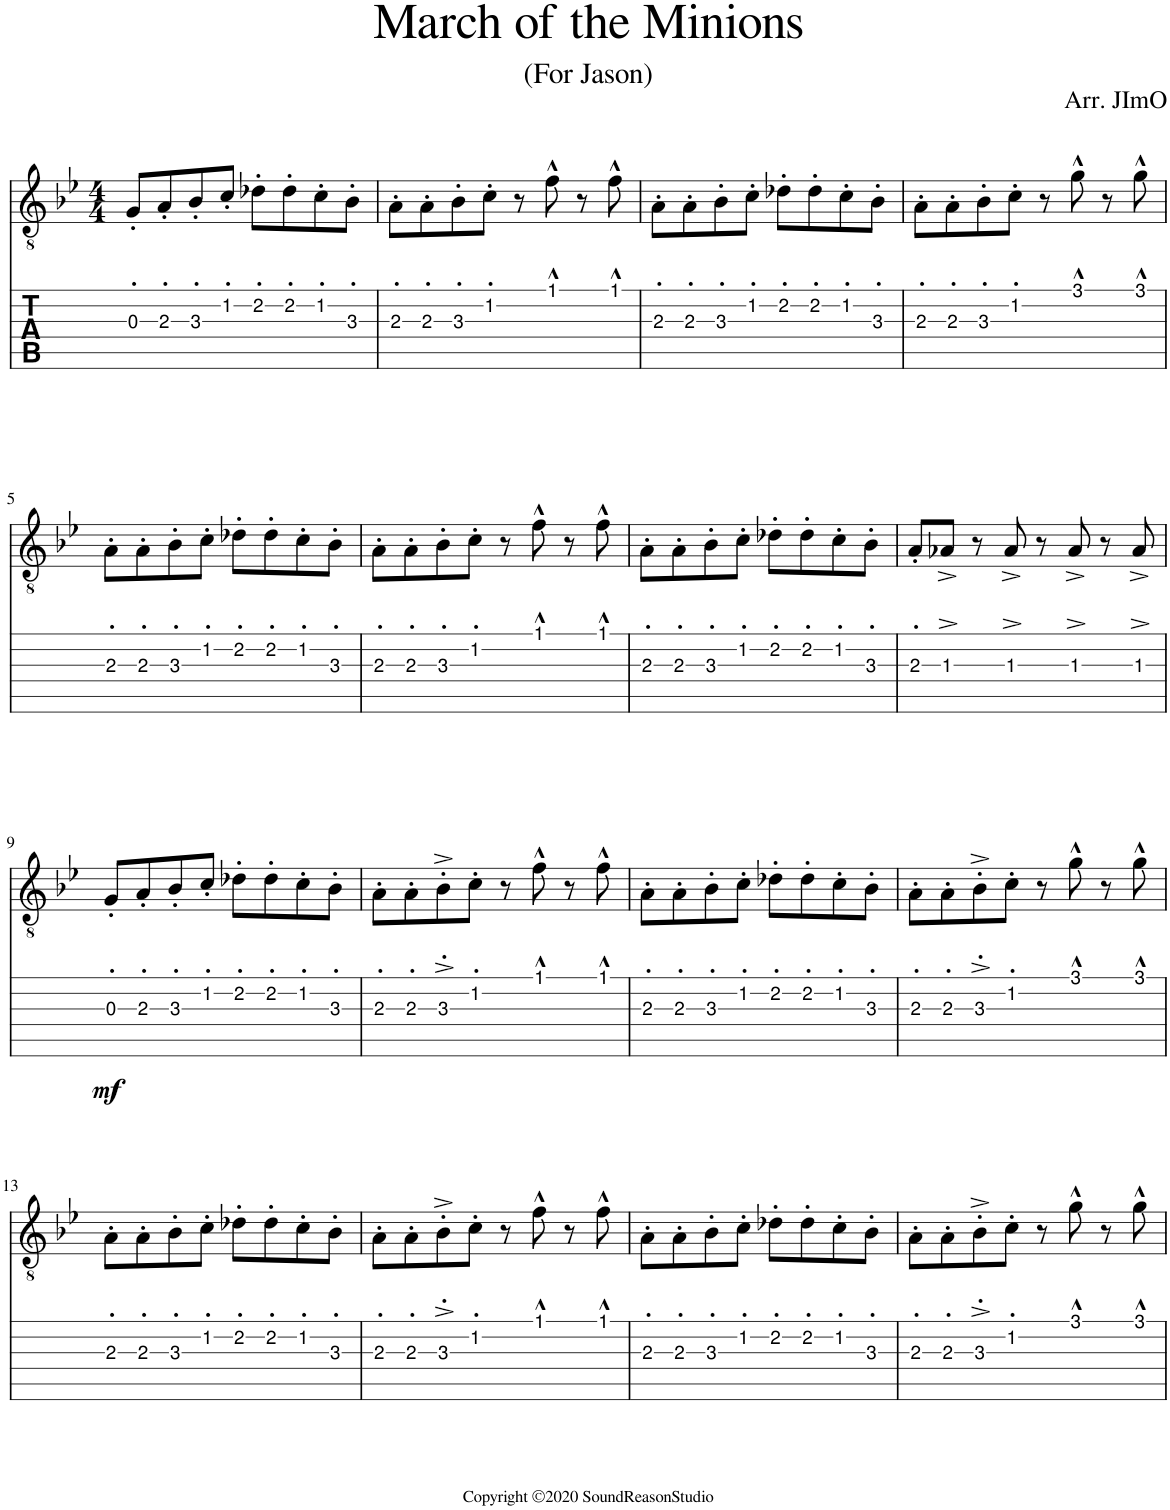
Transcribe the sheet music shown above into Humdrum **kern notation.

**kern	**kern	**dynam
*part1	*part1	*part1
*staff2	*staff1	*staff1/2
*I"Guitar	*	*
*I'Guit.	*	*
*stria6	*	*
*	*clefGv2	*
*k[b-e-]	*k[b-e-]	*
*M4/4	*M4/4	*
=1	=1	=1
8G'L	8G'/L	.
8A'J	8A'/	.
8B-'L	8B-'/	.
8c'J	8c'/J	.
8d-X'L	8d-X'\L	.
8d-'J	8d-'\	.
8c'L	8c'\	.
8B-'J	8B-'\J	.
=2	=2	=2
8A'L	8A'\L	.
8A'J	8A'\	.
8B-'L	8B-'\	.
8c'J	8c'\J	.
8r	8r	.
8f^^	8f^^\	.
8r	8r	.
8f^^	8f^^\	.
=3	=3	=3
8A'L	8A'\L	.
8A'J	8A'\	.
8B-'L	8B-'\	.
8c'J	8c'\J	.
8d-X'L	8d-X'\L	.
8d-'J	8d-'\	.
8c'L	8c'\	.
8B-'J	8B-'\J	.
=4	=4	=4
8A'L	8A'\L	.
8A'J	8A'\	.
8B-'L	8B-'\	.
8c'J	8c'\J	.
8r	8r	.
8g^^	8g^^\	.
8r	8r	.
8g^^	8g^^\	.
!!LO:LB:g=z
=5	=5	=5
8A'L	8A'\L	.
8A'J	8A'\	.
8B-'L	8B-'\	.
8c'J	8c'\J	.
8d-X'L	8d-X'\L	.
8d-'J	8d-'\	.
8c'L	8c'\	.
8B-'J	8B-'\J	.
=6	=6	=6
8A'L	8A'\L	.
8A'J	8A'\	.
8B-'L	8B-'\	.
8c'J	8c'\J	.
8r	8r	.
8f^^	8f^^\	.
8r	8r	.
8f^^	8f^^\	.
=7	=7	=7
8A'L	8A'\L	.
8A'J	8A'\	.
8B-'L	8B-'\	.
8c'J	8c'\J	.
8d-X'L	8d-X'\L	.
8d-'J	8d-'\	.
8c'L	8c'\	.
8B-'J	8B-'\J	.
=8	=8	=8
8A'L	8A'/L	.
8A-X^J	8A-X^/J	.
8r	8r	.
8A-^	8A-^/	.
8r	8r	.
8A-^	8A-^/	.
8r	8r	.
8A-^	8A-^/	.
!!LO:LB:g=z
=9	=9	=9
!	!	!LO:DY:b=2
8G'L	8G'/L	mf
8A'J	8A'/	.
8B-'L	8B-'/	.
8c'J	8c'/J	.
8d-X'L	8d-X'\L	.
8d-'J	8d-'\	.
8c'L	8c'\	.
8B-'J	8B-'\J	.
=10	=10	=10
8A'L	8A'\L	.
8A'J	8A'\	.
8B-^'L	8B-'^\	.
8c'J	8c'\J	.
8r	8r	.
8f^^	8f^^\	.
8r	8r	.
8f^^	8f^^\	.
=11	=11	=11
8A'L	8A'\L	.
8A'J	8A'\	.
8B-'L	8B-'\	.
8c'J	8c'\J	.
8d-X'L	8d-X'\L	.
8d-'J	8d-'\	.
8c'L	8c'\	.
8B-'J	8B-'\J	.
=12	=12	=12
8A'L	8A'\L	.
8A'J	8A'\	.
8B-^'L	8B-'^\	.
8c'J	8c'\J	.
8r	8r	.
8g^^	8g^^\	.
8r	8r	.
8g^^	8g^^\	.
!!LO:LB:g=z
=13	=13	=13
8A'L	8A'\L	.
8A'J	8A'\	.
8B-'L	8B-'\	.
8c'J	8c'\J	.
8d-X'L	8d-X'\L	.
8d-'J	8d-'\	.
8c'L	8c'\	.
8B-'J	8B-'\J	.
=14	=14	=14
8A'L	8A'\L	.
8A'J	8A'\	.
8B-^'L	8B-'^\	.
8c'J	8c'\J	.
8r	8r	.
8f^^	8f^^\	.
8r	8r	.
8f^^	8f^^\	.
=15	=15	=15
8A'L	8A'\L	.
8A'J	8A'\	.
8B-'L	8B-'\	.
8c'J	8c'\J	.
8d-X'L	8d-X'\L	.
8d-'J	8d-'\	.
8c'L	8c'\	.
8B-'J	8B-'\J	.
=16	=16	=16
8A'L	8A'\L	.
8A'J	8A'\	.
8B-^'L	8B-'^\	.
8c'J	8c'\J	.
8r	8r	.
8g^^	8g^^\	.
8r	8r	.
8g^^	8g^^\	.
=	=	=
*-	*-	*-
